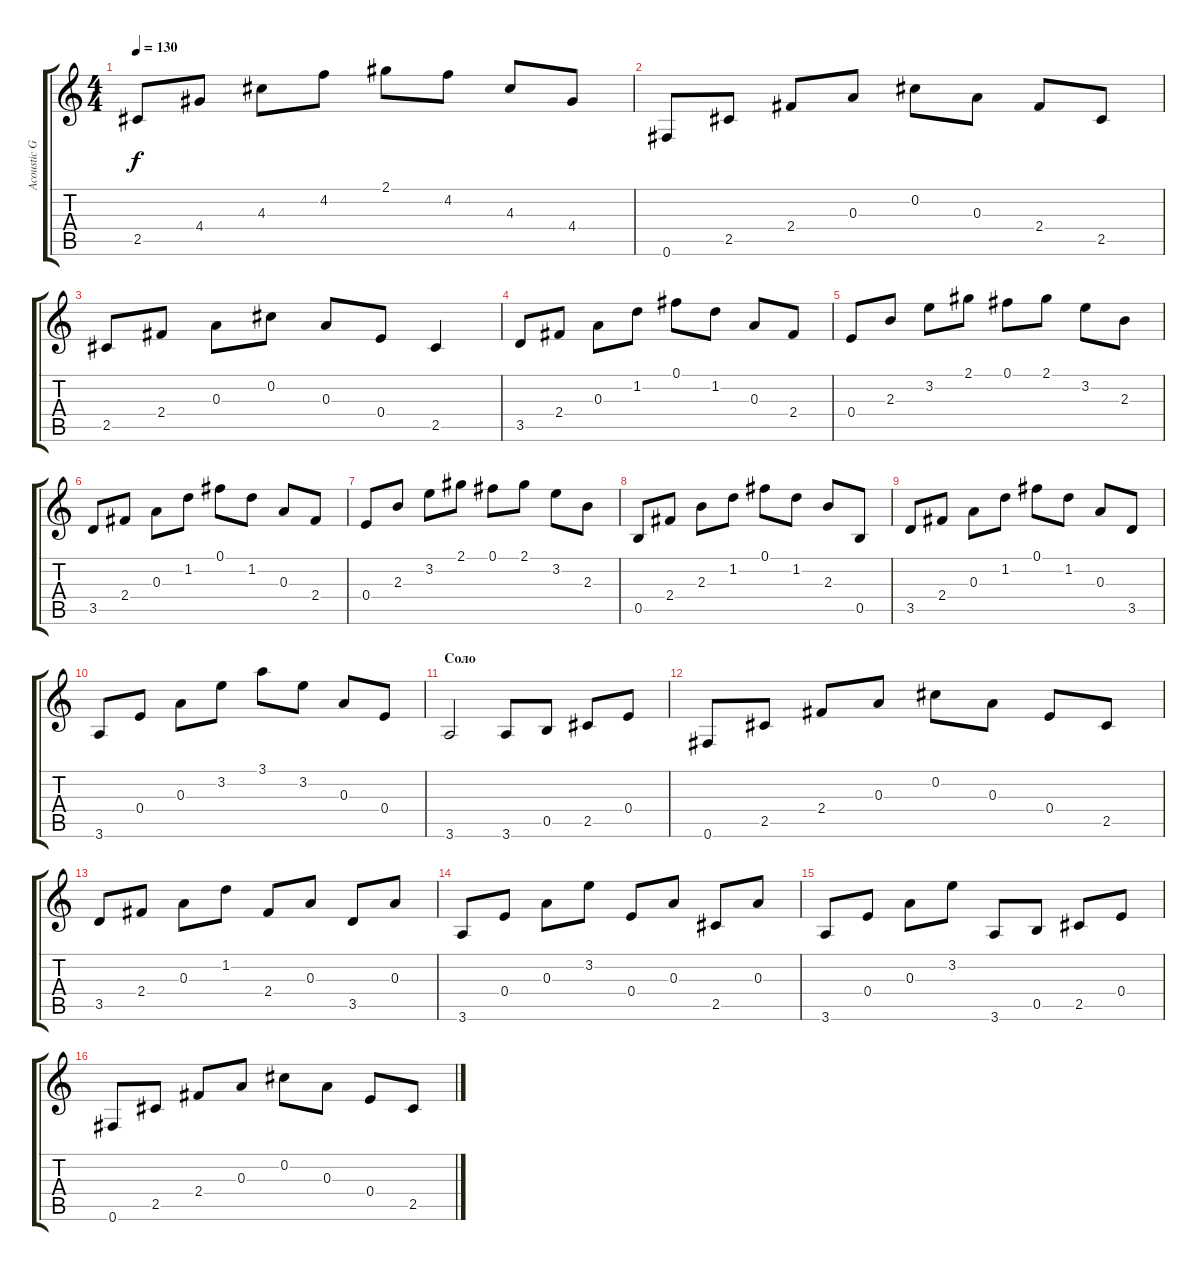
\track ("Acoustic Guitar 1" "Acoustic G") {instrument acousticguitarsteel}
\staff {score tabs}
\tuning (Gb4 Db4 A3 E3 B2 Gb2) {hide}
\ts (4 4)
\tempo 130
\clef g2
\ks c
2.5.8{dy f} 4.4.8 4.3.8 4.2.8 2.1.8 4.2.8 4.3.8 4.4.8 |
0.6.8 2.5.8 2.4.8 0.3.8 0.2.8 0.3.8 2.4.8 2.5.8 |
2.5.8 2.4.8 0.3.8 0.2.8 0.3.8 0.4.8 2.5.4 |
3.5.8 2.4.8 0.3.8 1.2.8 0.1.8 1.2.8 0.3.8 2.4.8 |
0.4.8 2.3.8 3.2.8 2.1.8 0.1.8 2.1.8 3.2.8 2.3.8 |
3.5.8 2.4.8 0.3.8 1.2.8 0.1.8 1.2.8 0.3.8 2.4.8 |
0.4.8 2.3.8 3.2.8 2.1.8 0.1.8 2.1.8 3.2.8 2.3.8 |
0.5.8 2.4.8 2.3.8 1.2.8 0.1.8 1.2.8 2.3.8 0.5.8 |
3.5.8 2.4.8 0.3.8 1.2.8 0.1.8 1.2.8 0.3.8 3.5.8 |
3.6.8 0.4.8 0.3.8 3.2.8 3.1.8 3.2.8 0.3.8 0.4.8 |
\section ("" "Соло")
3.6.2 3.6.8 0.5.8 2.5.8 0.4.8 |
0.6.8 2.5.8 2.4.8 0.3.8 0.2.8 0.3.8 0.4.8 2.5.8 |
3.5.8 2.4.8 0.3.8 1.2.8 2.4.8 0.3.8 3.5.8 0.3.8 |
3.6.8 0.4.8 0.3.8 3.2.8 0.4.8 0.3.8 2.5.8 0.3.8 |
3.6.8 0.4.8 0.3.8 3.2.8 3.6.8 0.5.8 2.5.8 0.4.8 |
0.6.8 2.5.8 2.4.8 0.3.8 0.2.8 0.3.8 0.4.8 2.5.8
